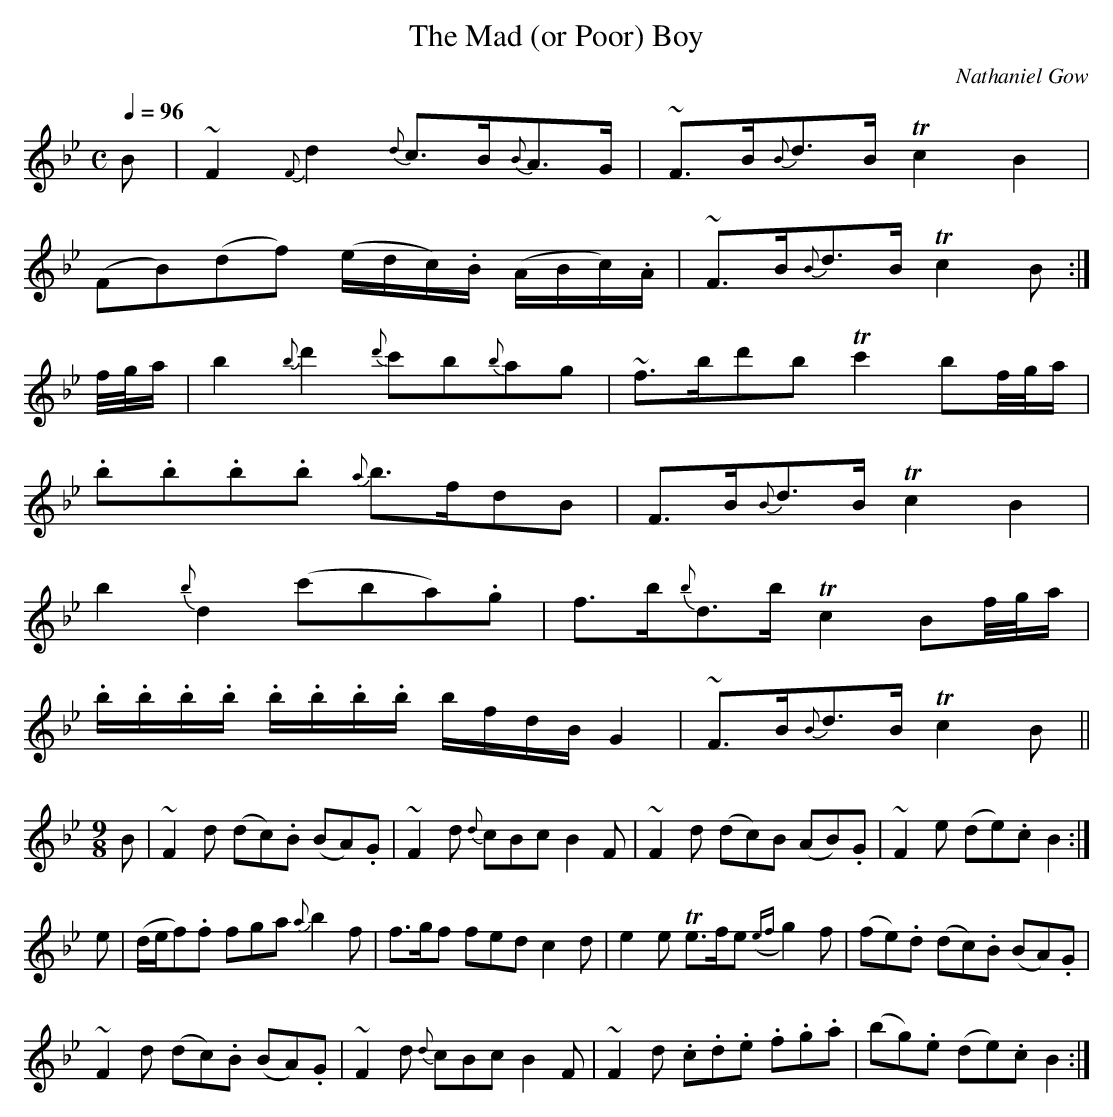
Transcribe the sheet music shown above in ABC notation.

X:1
T:The Mad (or Poor) Boy
C:Nathaniel Gow
M:C
L:1/8
Q:1/4=96
K:Bb
B       |~F2{F}d2   {d}c>B{B}A>G                        |~F>B{B}d>B Tc2  B2       |
         (FB)(df)     (e/d/c/).B/            (A/B/c/).A/|~F>B{B}d>B Tc2  B       :|
f//g//a/| b2        {b}d'2       {d'}c'b{b}ag           |~f>bd'b    Tc'2 bf//g//a/|
         .b.b.b.b                 {a}b>fdB              | F>B{B}d>B Tc2  B2       |
          b2        {b}d2           (c'ba).g            | f>b{b}d>b Tc2  Bf//g//a/|
         .b/.b/.b/.b/ .b/.b/.b/.b/   b/f/d/B/ G2        |~F>B{B}d>B Tc2  B       ||
M:9/8
B|~F2d     (dc).B (BA).G|~F2d {d}cBc B2F|~F2d (dc)B     (AB).G|~F2e   (de).c  B2  :|
e|(d/e/f).f fga {a}b2f  | f>gf   fed c2d| e2e Te>fe ({ef}g2) f|(fe).d (dc).B (BA).G|
  ~F2d     (dc).B (BA).G|~F2d {d}cBc B2F|~F2d .c.d.e    .f.g.a|(bg).e (de).c  B2  :|
